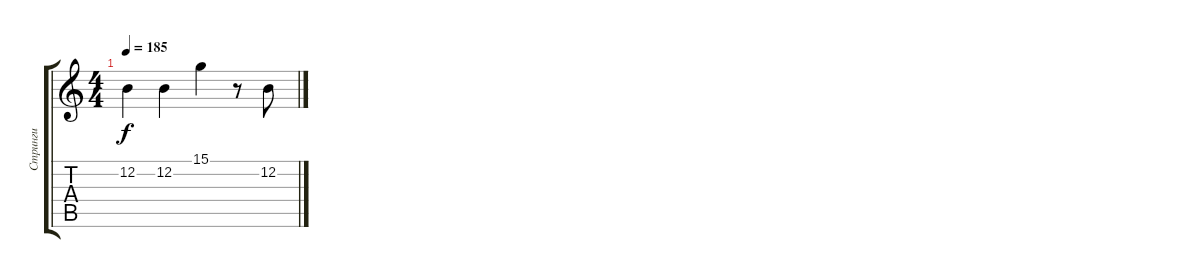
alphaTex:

\track ("Стринги" "Стринги") {instrument stringensemble1}
\staff {score tabs}
\tuning (E4 B3 G3 D3 A2 E2) {hide}
\ts (4 4)
\tempo 185
\clef g2
\ks c
12.2.4{dy f} 12.2.4 15.1.4 r.8 12.2.8
